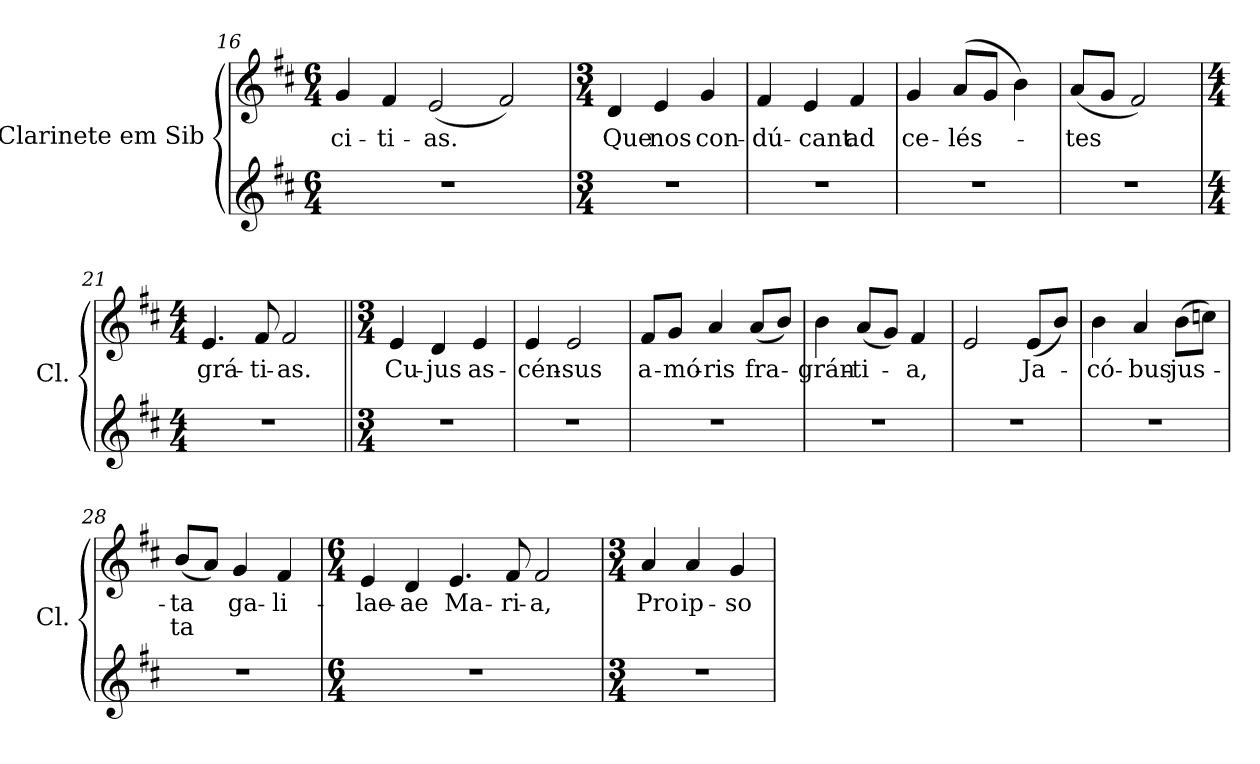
**kern	**kern	**text	**text
*part2	*part1	*part1	*part1
*staff2	*staff1	*staff1	*staff1
*I"Clarinete em Sib	*I"Clarinete em Sib	*	*
*I'Cl.	*I'Cl.	*	*
*clefG2	*clefG2	*	*
*ITrd1c2	*ITrd1c2	*	*
*k[]	*k[]	*	*
*C:	*C:	*	*
*M6/4	*M6/4	*	*
=16	=16	=16	=16
!LO:N:vis=1	!	!	!
!	!	!LO:LY:b:color=#000000	!
1.r	4fi/	-ci-	.
!	!	!LO:LY:b:color=#000000	!
.	4ei/	-ti-	.
!	!	!LO:LY:b:color=#000000	!
.	(2di/	-as.	.
.	2ei/)	.	.
=17	=17	=17	=17
*M3/4	*M3/4	*	*
!LO:N:vis=1	!	!	!
!	!	!LO:LY:b:color=#000000	!
2.r	4ci/	Que	.
!	!	!LO:LY:b:color=#000000	!
.	4di/	nos	.
!	!	!LO:LY:b:color=#000000	!
.	4fi/	con-	.
=18	=18	=18	=18
!LO:N:vis=1	!	!	!
!	!	!LO:LY:b:color=#000000	!
2.r	4ei/	-dú-	.
!	!	!LO:LY:b:color=#000000	!
.	4di/	-cant	.
!	!	!LO:LY:b:color=#000000	!
.	4ei/	ad	.
!!LO:LB:g=z
=19	=19	=19	=19
!LO:N:vis=1	!	!	!
!	!	!LO:LY:b:color=#000000	!
2.r	4fi/	ce-	.
!	!	!LO:LY:b:color=#000000	!
.	(8gi/L	-lés-	.
.	8fi/J	.	.
.	4ai\)	.	.
=20	=20	=20	=20
!LO:N:vis=1	!	!	!
!	!	!LO:LY:b:color=#000000	!
2.r	(8gi/L	-tes	.
.	8fi/J	.	.
.	2ei/)	.	.
=21	=21	=21	=21
*M4/4	*M4/4	*	*
!	!	!LO:LY:b:color=#000000	!
1r	4.di/	grá-	.
!	!	!LO:LY:b:color=#000000	!
.	8ei/	-ti-	.
!	!	!LO:LY:b:color=#000000	!
.	2ei/	-as.	.
=22||	=22||	=22||	=22||
*M3/4	*M3/4	*	*
!LO:N:vis=1	!	!	!
!	!	!LO:LY:b:color=#000000	!
2.r	4di/	Cu-	.
!	!	!LO:LY:b:color=#000000	!
.	4ci/	-jus	.
!	!	!LO:LY:b:color=#000000	!
.	4di/	as-	.
=23	=23	=23	=23
!LO:N:vis=1	!	!	!
!	!	!LO:LY:b:color=#000000	!
2.r	4di/	-cén-	.
!	!	!LO:LY:b:color=#000000	!
.	2di/	-sus	.
=24	=24	=24	=24
!LO:N:vis=1	!	!	!
!	!	!LO:LY:b:color=#000000	!
2.r	8ei/L	a-	.
!	!	!LO:LY:b:color=#000000	!
.	8fi/J	-mó-	.
!	!	!LO:LY:b:color=#000000	!
.	4gi/	-ris	.
!	!	!LO:LY:b:color=#000000	!
.	(8gi/L	fra-	.
.	8ai/J)	.	.
=25	=25	=25	=25
!LO:N:vis=1	!	!	!
!	!	!LO:LY:b:color=#000000	!
2.r	4ai\	-grán-	.
!	!	!LO:LY:b:color=#000000	!
.	(8gi/L	-ti-	.
.	8fi/J)	.	.
!	!	!LO:LY:b:color=#000000	!
.	4ei/	-a,	.
!!LO:LB:g=z
=26	=26	=26	=26
!LO:N:vis=1	!	!	!
2.r	2di/	.	.
!	!	!LO:LY:b:color=#000000	!
.	(8di/L	Ja-	.
.	8ai/J)	.	.
=27	=27	=27	=27
!LO:N:vis=1	!	!	!
!	!	!LO:LY:b:color=#000000	!
2.r	4ai\	-có-	.
!	!	!LO:LY:b:color=#000000	!
.	4gi/	-bus	.
!	!	!LO:LY:b:color=#000000	!
.	(8ai\L	jus-	.
.	8b-Xi\J)	.	.
=28	=28	=28	=28
!LO:N:vis=1	!	!	!
!	!	!LO:LY:b:color=#000000	!LO:LY:b:color=#000000
2.r	(8ai/L	-ta	ta
.	8gi/J)	.	.
!	!	!LO:LY:b:color=#000000	!
.	4fi/	ga-	.
!	!	!LO:LY:b:color=#000000	!
.	4ei/	-li-	.
=29	=29	=29	=29
*M6/4	*M6/4	*	*
!LO:N:vis=1	!	!	!
!	!	!LO:LY:b:color=#000000	!
1.r	4di/	-lae-	.
!	!	!LO:LY:b:color=#000000	!
.	4ci/	-ae	.
!	!	!LO:LY:b:color=#000000	!
.	4.di/	Ma-	.
!	!	!LO:LY:b:color=#000000	!
.	8ei/	-ri-	.
!	!	!LO:LY:b:color=#000000	!
.	2ei/	-a,	.
=30	=30	=30	=30
*M3/4	*M3/4	*	*
!LO:N:vis=1	!	!	!
!	!	!LO:LY:b:color=#000000	!
2.r	4gi/	Pro	.
!	!	!LO:LY:b:color=#000000	!
.	4gi/	ip-	.
!	!	!LO:LY:b:color=#000000	!
.	4fi/	-so	.
=	=	=	=
*-	*-	*-	*-
